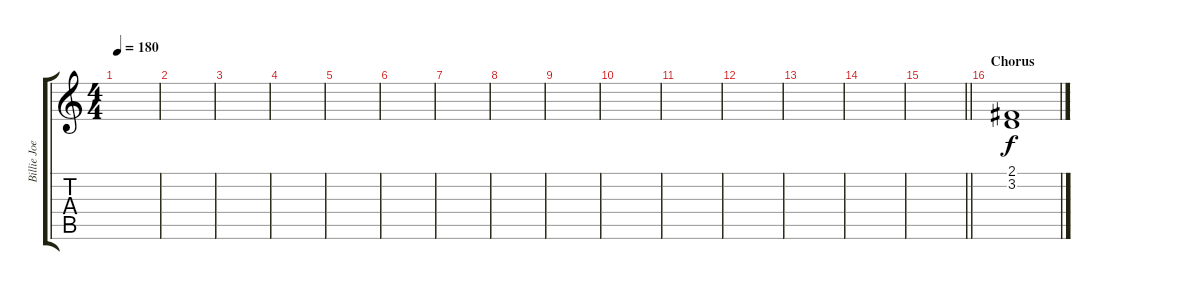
\track ("Billie Joe Armstrong - Vocals" "Billie Joe") {instrument altosax}
\staff {score tabs}
\tuning (E4 B3 G3 D3 A2 E2) {hide}
\ts (4 4)
\tempo 180
\clef g2
\ks c
|
|
|
|
|
|
|
|
|
|
|
|
|
|
\barLineRight lightlight
|
\section ("" "Chorus")
(2.1 3.2).1
